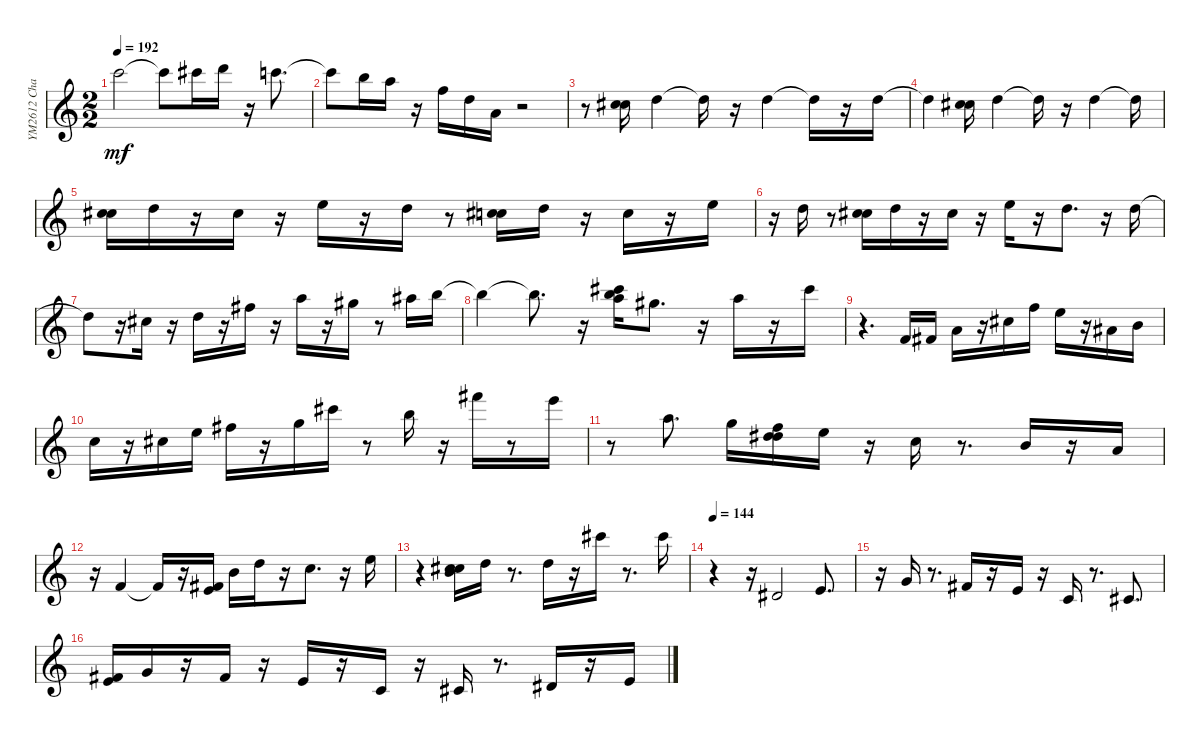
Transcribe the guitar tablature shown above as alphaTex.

\track ("YM2612 Channel 5" "YM2612 Cha") {instrument clarinet}
\staff {score}
\tuning (E4 B3 G3 D3 A2 E2 B1) {hide}
\ts (2 2)
\tempo 192
\clef g2
\ks c
20.1{t}.2{dy mf} 20.1{t}.8 21.1.16 22.1.16 r.16 20.1.8{d} |
20.1{t}.8 19.1.16 17.1.16 r.16 13.1.16 10.1.16 5.1.16 r.2 |
r.8 (8.1 14.2).16 10.1.4 10.1{t}.16 r.16 10.1.4 10.1{t}.16 r.16 10.1.16 |
10.1{t}.4 (8.1 14.2).16 10.1.4 10.1{t}.16 r.16 10.1.4 10.1{t}.16 |
(8.1 14.2).16 10.1.16 r.16 9.1.16 r.16 12.1.16 r.16 10.1.16 r.8 (8.1 14.2).16 10.1.16 r.16 9.1.16 r.16 12.1.16 |
r.16 10.1.16 r.8 (8.1 14.2).16 10.1.16 r.16 9.1.16 r.16 12.1.16 r.16 10.1.8{d} r.16 10.1.16 |
10.1{t}.8 r.16 9.1.16 r.16 10.1.16 r.16 14.1.16 r.16 17.1.16 r.16 16.1.16 r.8 18.1.16 19.1.16 |
19.1{t}.4 19.1{t}.8{d} r.16 (21.1 24.2 26.3).16 16.1.8{d} r.16 17.1.16 r.16 21.1.16 |
r.4{d} 1.1.16 2.1.16 5.1.16 r.16 9.1.16 13.1.16 12.1.16 r.16 6.1.16 7.1.16 |
8.1.16 r.16 9.1.16 12.1.16 14.1.16 r.16 15.1.16 21.1.16 r.8 19.1.16 r.16 26.1.16 r.8 24.1.16 |
r.8 17.1.8{d} 15.1.16 (13.1 15.2 20.3).16 12.1.16 r.16 8.1.16 r.8{d} 7.1.16 r.16 5.1.16 |
r.16 1.1.4 1.1{t}.16 r.16 (0.1 7.2).16 7.1.16 10.1.16 r.16 8.1.8{d} r.16 12.1.16 |
r.4 (7.1 13.2 18.3).16 10.1.16 r.8{d} 10.1.16 r.16 21.1.16 r.8{d} 21.1.16 |
\tempo 144
r.4 r.16 4.2.2 0.1.8{d} |
r.16 3.1.16 r.8{d} 2.1.16 r.16 0.1.16 r.16 1.2.16 r.8{d} 2.2.8{d} |
(0.1 7.2).16 3.1.16 r.16 2.1.16 r.16 0.1.16 r.16 1.2.16 r.16 2.2.16 r.8{d} 4.2.16 r.16 0.1.16
